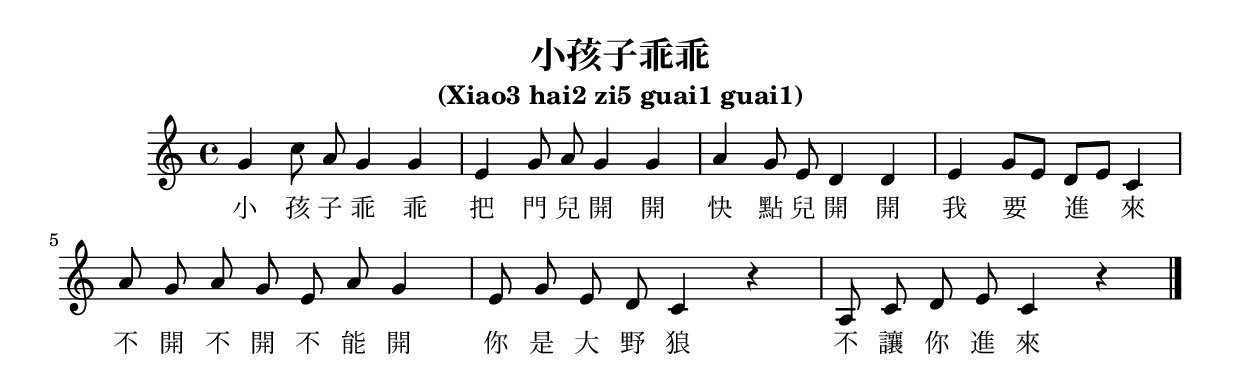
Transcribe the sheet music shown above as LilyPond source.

%% xiao-haizi-guai-guai.ly

\version "2.5.14"

\header {
  title = "小孩子乖乖"
  subtitle = "(Xiao3 hai2 zi5 guai1 guai1)"
}

<<
    \relative c'' {
	%% Beams are melismata, no autobeams.
	\set Staff.autoBeaming = ##f

	| g4 c8 a g4 g
	| e4 g8 a g4 g
	| a4 g8 e d4 d
	| e4 g8[ e] d[ e] c4
	
	| a'8 g a g e a g4
	| e8 g e d c4 r
	| a8 c d e c4 r \bar "|."
    }
    \addlyrics {
	小 孩 子 乖 乖
	把 門 兒 開 開
	快 點 兒 開 開
	我 要 進 來
	
	不 開 不 開 不 能 開
	你 是 大 野 狼
	不 讓 你 進 來
    }
>>

% Local Variables:
% coding: utf-8
% End:
